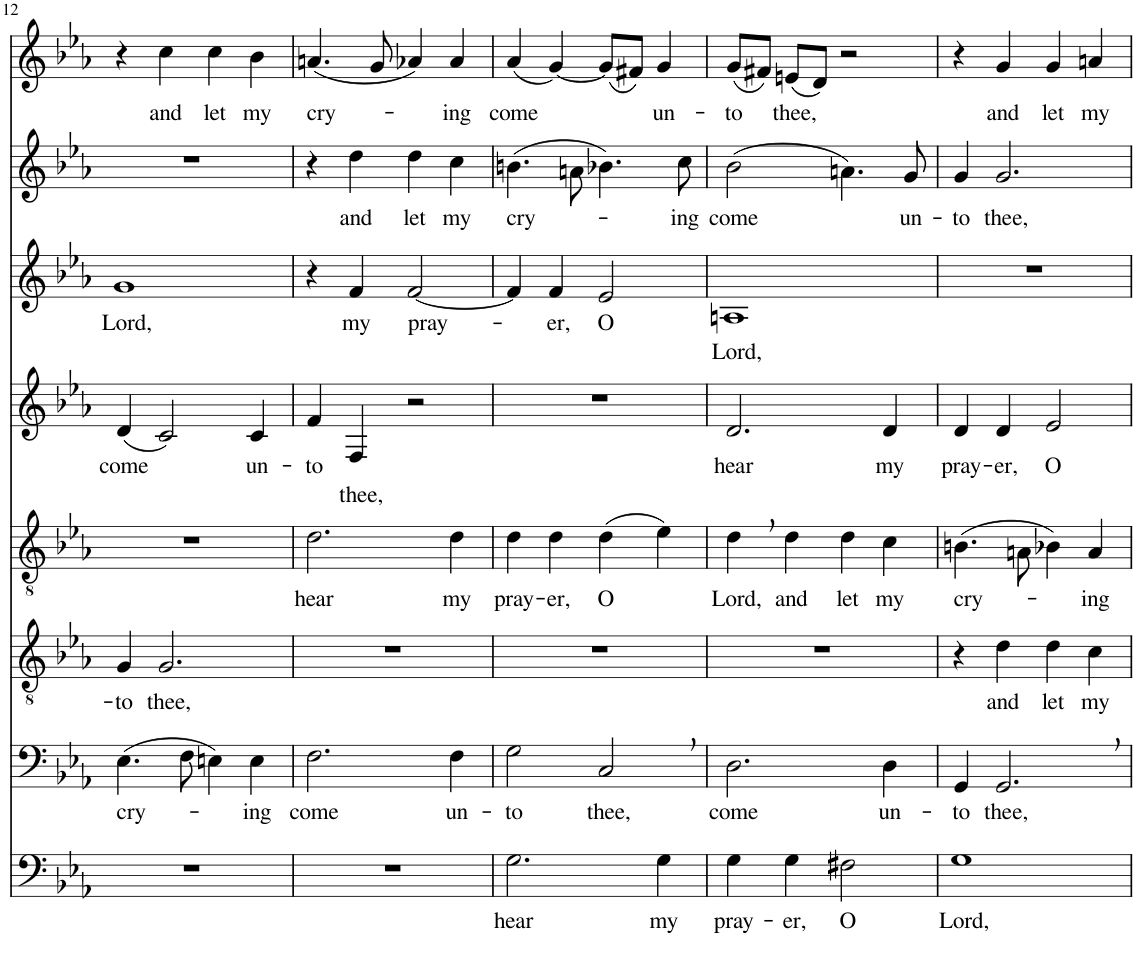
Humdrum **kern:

**kern	**text	**kern	**text	**kern	**text	**kern	**text	**kern	**text	**kern	**text	**kern	**text	**kern	**text
*part8	*part8	*part7	*part7	*part6	*part6	*part5	*part5	*part4	*part4	*part3	*part3	*part2	*part2	*part1	*part1
*staff8	*staff8	*staff7	*staff7	*staff6	*staff6	*staff5	*staff5	*staff4	*staff4	*staff3	*staff3	*staff2	*staff2	*staff1	*staff1
*I"Bassi II	*	*I"Bassi I	*	*I"Tenori II	*	*I"Tenori I	*	*I"Contralti II	*	*I"Contralti I	*	*I"Soprani II	*	*I"Soprani I	*
!!LO:PB:g=z
*clefF4	*	*clefF4	*	*clefGv2	*	*clefGv2	*	*clefG2	*	*clefG2	*	*clefG2	*	*clefG2	*
*k[b-e-a-]	*	*k[b-e-a-]	*	*k[b-e-a-]	*	*k[b-e-a-]	*	*k[b-e-a-]	*	*k[b-e-a-]	*	*k[b-e-a-]	*	*k[b-e-a-]	*
*E-:	*	*E-:	*	*E-:	*	*E-:	*	*E-:	*	*E-:	*	*E-:	*	*E-:	*
*M2/2	*	*M2/2	*	*M2/2	*	*M2/2	*	*M2/2	*	*M2/2	*	*M2/2	*	*M2/2	*
*met(c|)	*	*met(c|)	*	*met(c|)	*	*met(c|)	*	*met(c|)	*	*met(c|)	*	*met(c|)	*	*met(c|)	*
=12	=12	=12	=12	=12	=12	=12	=12	=12	=12	=12	=12	=12	=12	=12	=12
!	!	!	!LO:LY:b	!	!LO:LY:b	!	!	!	!LO:LY:b	!	!LO:LY:b	!	!	!	!
1r	.	(4.E-\	cry-	4G/	-to	1r	.	(4d/	come	1g	Lord,	1r	.	4r	.
!	!	!	!	!	!LO:LY:b	!	!	!	!	!	!	!	!	!	!LO:LY:b
.	.	.	.	2.G/	thee,	.	.	2c/)	.	.	.	.	.	4cc\	and
.	.	8F\	.	.	.	.	.	.	.	.	.	.	.	.	.
!	!	!	!	!	!	!	!	!	!	!	!	!	!	!	!LO:LY:b
.	.	4En\)	.	.	.	.	.	.	.	.	.	.	.	4cc\	let
!	!	!	!LO:LY:b	!	!	!	!	!	!LO:LY:b	!	!	!	!	!	!LO:LY:b
.	.	4E\	-ing	.	.	.	.	4c/	un-	.	.	.	.	4b-\	my
=13	=13	=13	=13	=13	=13	=13	=13	=13	=13	=13	=13	=13	=13	=13	=13
!	!	!	!LO:LY:b	!	!	!	!LO:LY:b	!	!LO:LY:b	!	!	!	!	!	!LO:LY:b
1r	.	2.F\	come	1r	.	2.d\	hear	4f/	-to	4r	.	4r	.	(4.an/	cry-
!	!	!	!	!	!	!	!	!	!LO:LY:b	!	!LO:LY:b	!	!LO:LY:b	!	!
.	.	.	.	.	.	.	.	4F/	thee,	4f/	my	4dd\	and	.	.
.	.	.	.	.	.	.	.	.	.	.	.	.	.	8g/	.
!	!	!	!	!	!	!	!	!	!	!	!LO:LY:b	!	!LO:LY:b	!	!
.	.	.	.	.	.	.	.	2r	.	[2f/	pray-	4dd\	let	4a-X/)	.
!	!	!	!LO:LY:b	!	!	!	!LO:LY:b	!	!	!	!	!	!LO:LY:b	!	!LO:LY:b
.	.	4F\	un-	.	.	4d\	my	.	.	.	.	4cc\	my	4a-/	-ing
=14	=14	=14	=14	=14	=14	=14	=14	=14	=14	=14	=14	=14	=14	=14	=14
!	!LO:LY:b	!	!LO:LY:b	!	!	!	!LO:LY:b	!	!	!	!	!	!LO:LY:b	!	!LO:LY:b
2.G\	hear	2G\	-to	1r	.	4d\	pray-	1r	.	4f/]	.	(4.bn\	cry-	(4a-/	come
!	!	!	!	!	!	!	!LO:LY:b	!	!	!	!LO:LY:b	!	!	!	!
.	.	.	.	.	.	4d\	-er,	.	.	4f/	-er,	.	.	[4g/)	.
.	.	.	.	.	.	.	.	.	.	.	.	8an\	.	.	.
!	!	!	!LO:LY:b	!	!	!	!LO:LY:b	!	!	!	!LO:LY:b	!	!	!	!
.	.	2C,/	thee,	.	.	(4d\	O	.	.	2e-/	O	4.b-X\)	.	(8g/L]	.
.	.	.	.	.	.	.	.	.	.	.	.	.	.	8f#X/J)	.
!	!LO:LY:b	!	!	!	!	!	!	!	!	!	!	!	!	!	!LO:LY:b
4G\	my	.	.	.	.	4e-\)	.	.	.	.	.	.	.	4g/	un-
!	!	!	!	!	!	!	!	!	!	!	!	!	!LO:LY:b	!	!
.	.	.	.	.	.	.	.	.	.	.	.	8cc\	-ing	.	.
=15	=15	=15	=15	=15	=15	=15	=15	=15	=15	=15	=15	=15	=15	=15	=15
!	!LO:LY:b	!	!LO:LY:b	!	!	!	!LO:LY:b	!	!LO:LY:b	!	!LO:LY:b	!	!LO:LY:b	!	!LO:LY:b
4G\	pray-	2.D\	come	1r	.	4d,\	Lord,	2.d/	hear	1An	Lord,	(2b-\	come	(8g/L	-to
.	.	.	.	.	.	.	.	.	.	.	.	.	.	8f#X/J)	.
!	!LO:LY:b	!	!	!	!	!	!LO:LY:b	!	!	!	!	!	!	!	!LO:LY:b
4G\	-er,	.	.	.	.	4d\	and	.	.	.	.	.	.	(8en/L	thee,
.	.	.	.	.	.	.	.	.	.	.	.	.	.	8d/J)	.
!	!LO:LY:b	!	!	!	!	!	!LO:LY:b	!	!	!	!	!	!	!	!
2F#X\	O	.	.	.	.	4d\	let	.	.	.	.	4.an\)	.	2r	.
!	!	!	!LO:LY:b	!	!	!	!LO:LY:b	!	!LO:LY:b	!	!	!	!	!	!
.	.	4D\	un-	.	.	4c\	my	4d/	my	.	.	.	.	.	.
!	!	!	!	!	!	!	!	!	!	!	!	!	!LO:LY:b	!	!
.	.	.	.	.	.	.	.	.	.	.	.	8g/	un-	.	.
=16	=16	=16	=16	=16	=16	=16	=16	=16	=16	=16	=16	=16	=16	=16	=16
!	!LO:LY:b	!	!LO:LY:b	!	!	!	!LO:LY:b	!	!LO:LY:b	!	!	!	!LO:LY:b	!	!
1G	Lord,	4GG/	-to	4r	.	(4.Bn\	cry-	4d/	pray-	1r	.	4g/	-to	4r	.
!	!	!	!LO:LY:b	!	!LO:LY:b	!	!	!	!LO:LY:b	!	!	!	!LO:LY:b	!	!LO:LY:b
.	.	2.GG,/	thee,	4d\	and	.	.	4d/	-er,	.	.	2.g/	thee,	4g/	and
.	.	.	.	.	.	8An\	.	.	.	.	.	.	.	.	.
!	!	!	!	!	!LO:LY:b	!	!	!	!LO:LY:b	!	!	!	!	!	!LO:LY:b
.	.	.	.	4d\	let	4B-X\)	.	2e-/	O	.	.	.	.	4g/	let
!	!	!	!	!	!LO:LY:b	!	!LO:LY:b	!	!	!	!	!	!	!	!LO:LY:b
.	.	.	.	4c\	my	4A/	-ing	.	.	.	.	.	.	4an/	my
=	=	=	=	=	=	=	=	=	=	=	=	=	=	=	=
*-	*-	*-	*-	*-	*-	*-	*-	*-	*-	*-	*-	*-	*-	*-	*-
